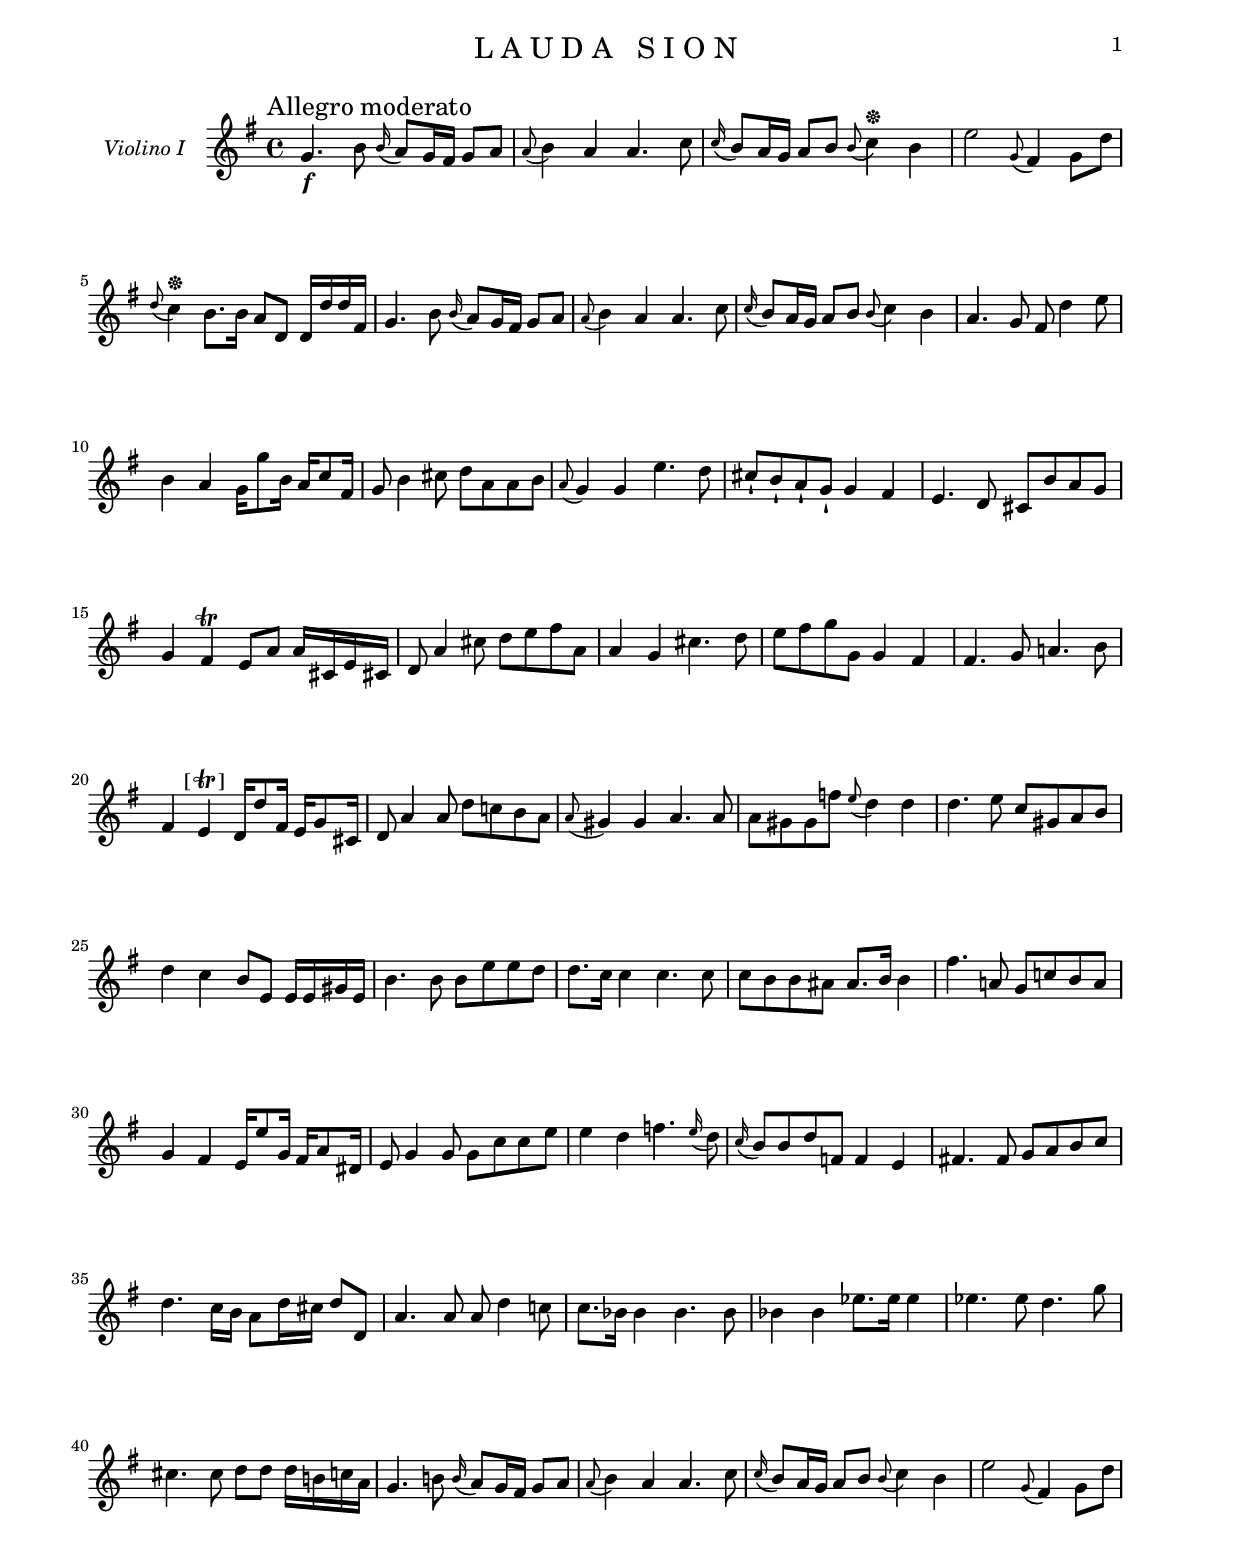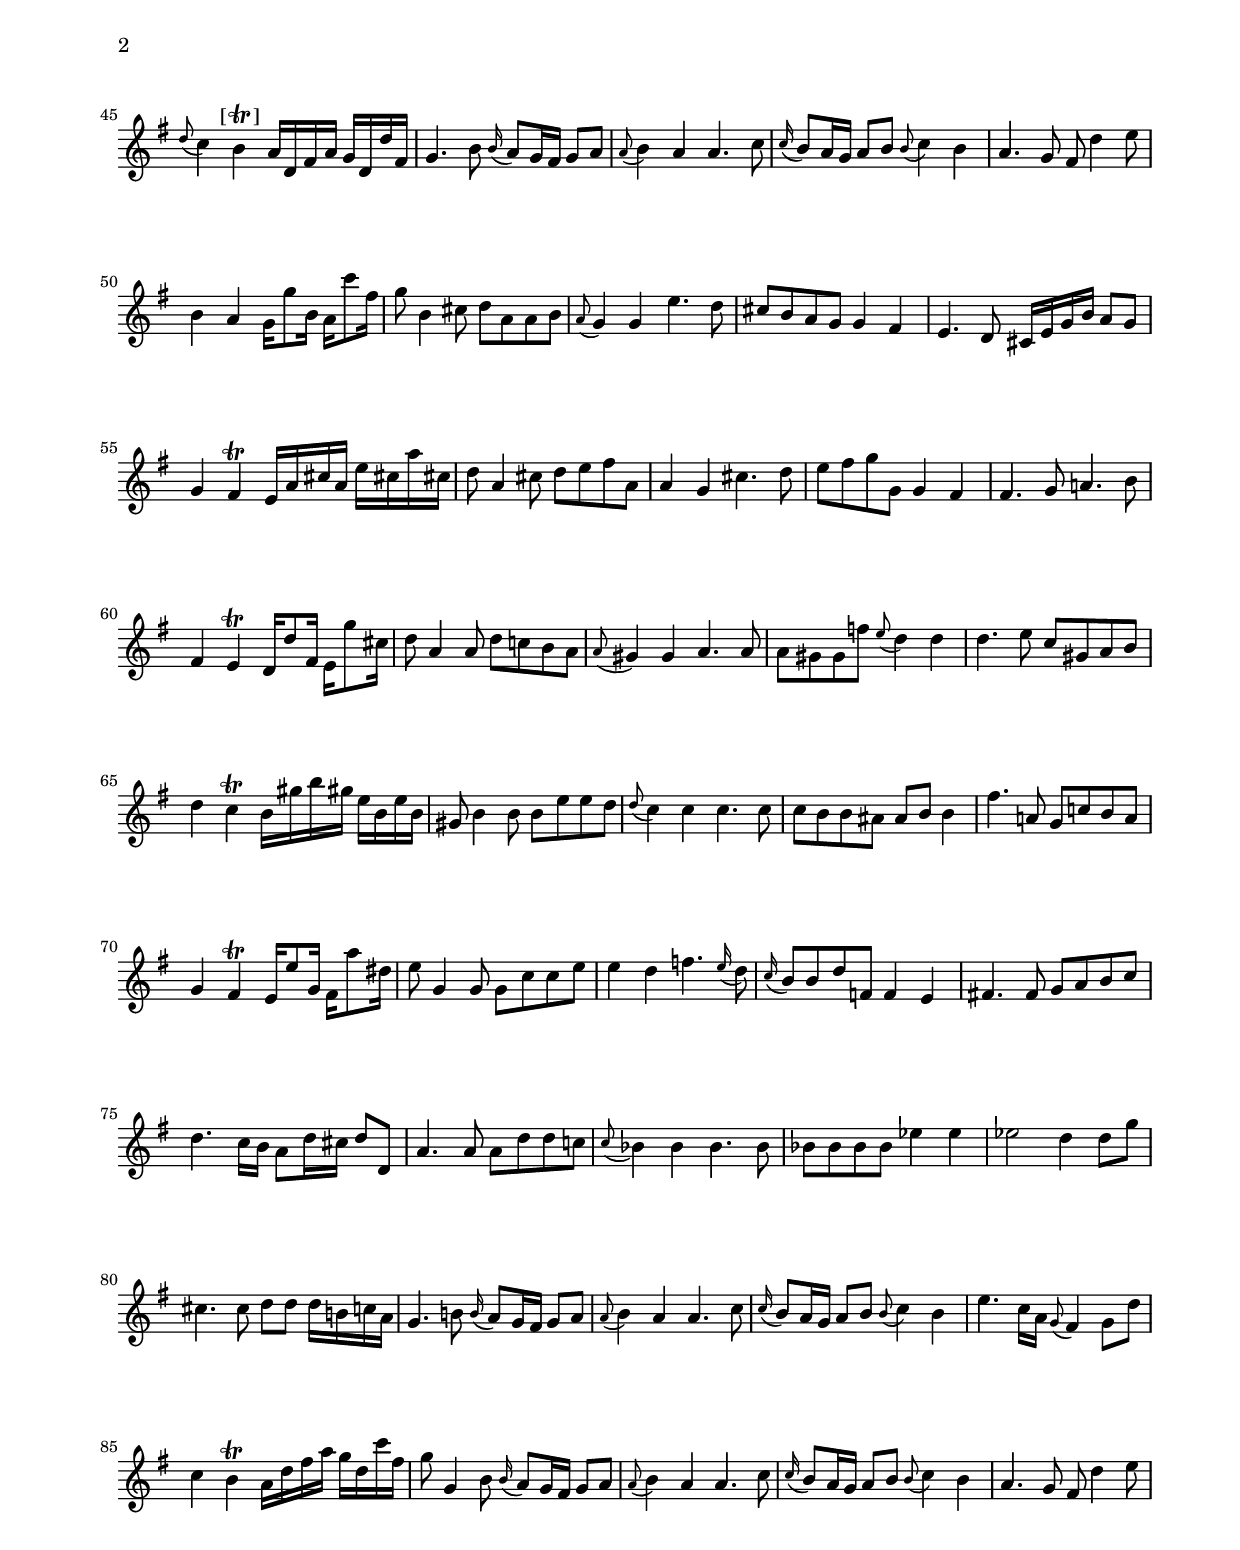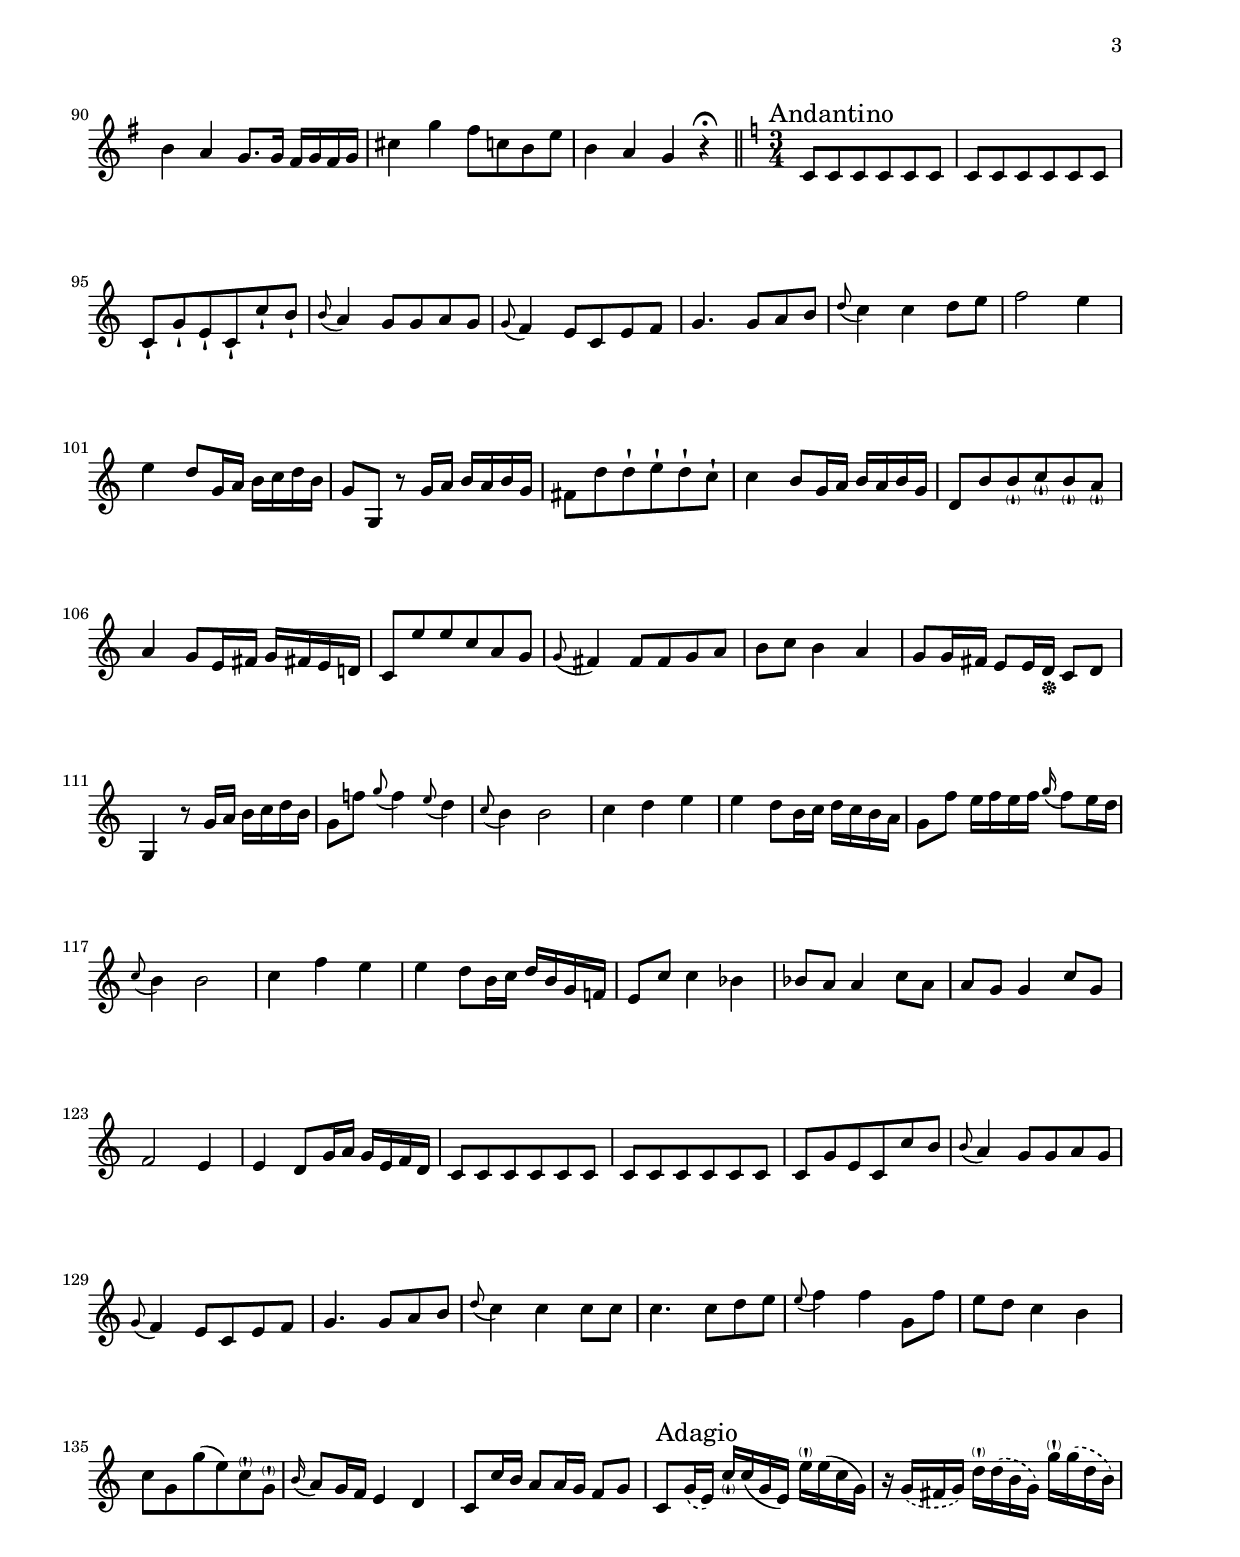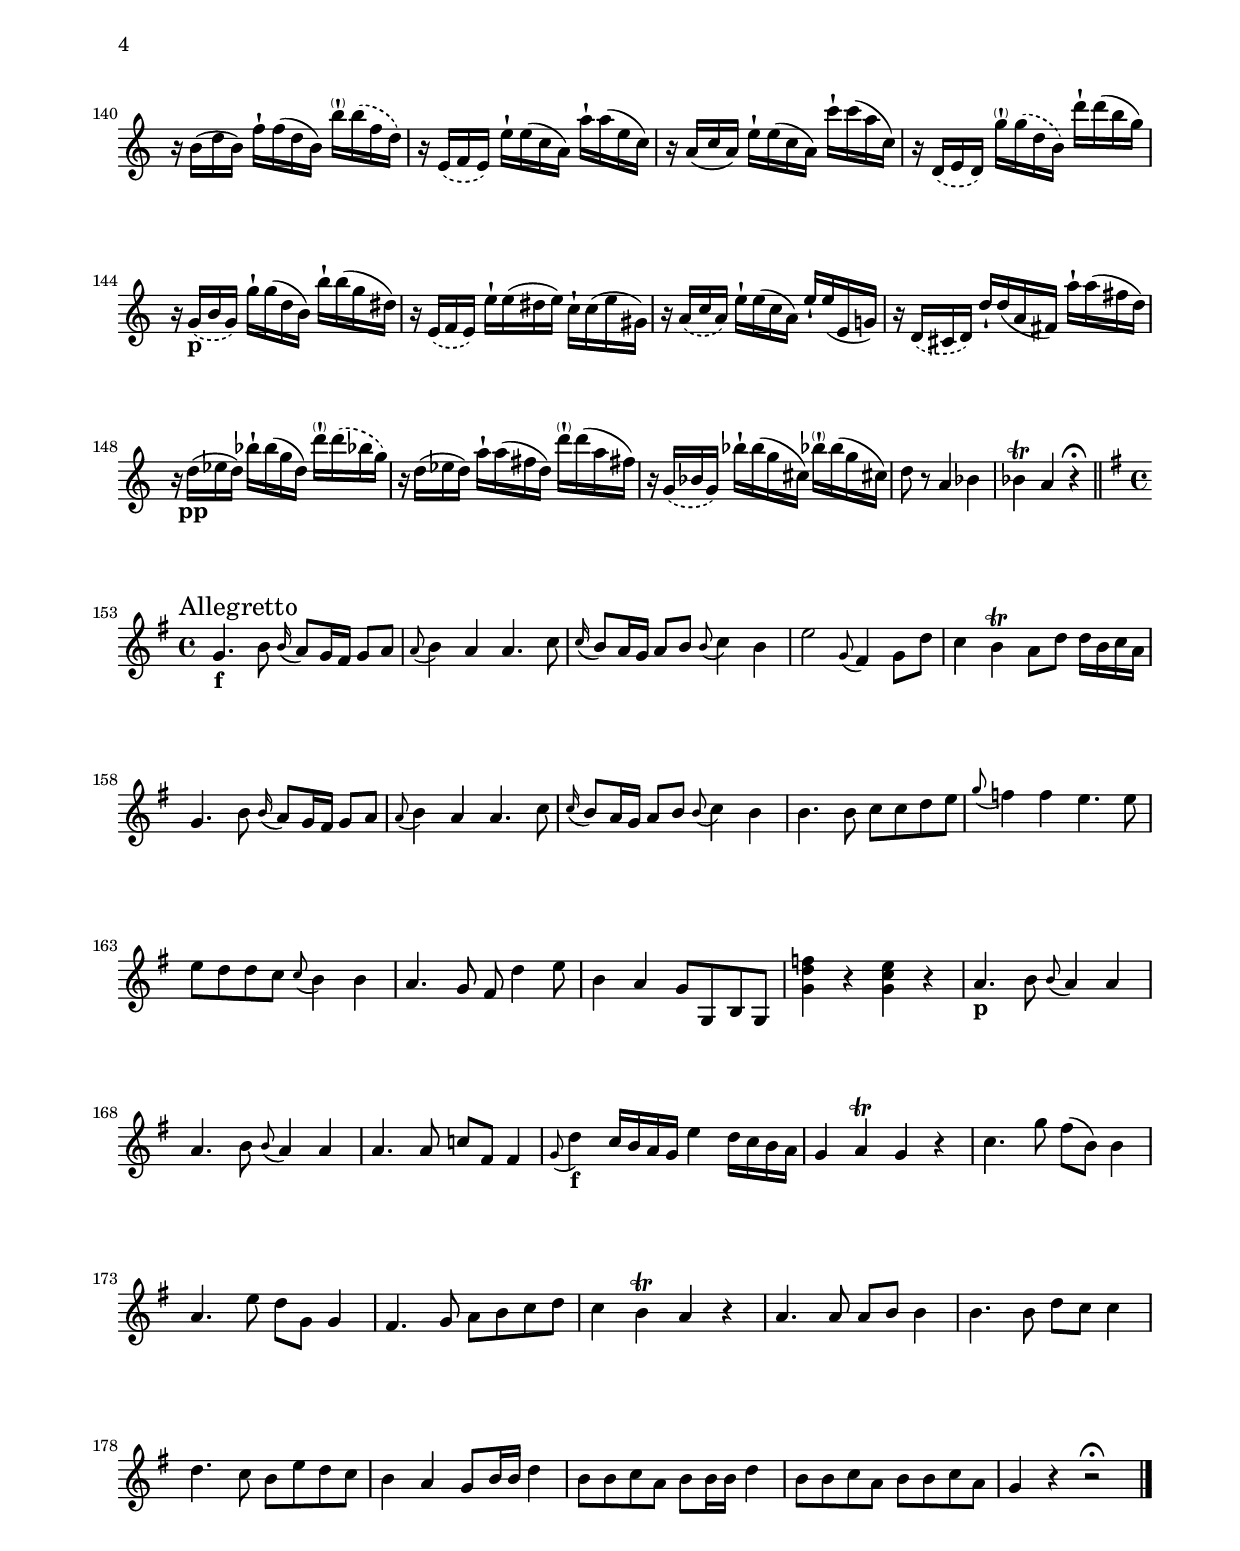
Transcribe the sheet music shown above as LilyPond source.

% (c) 2020 by Wolfgang Esser-Skala.
% This file is licensed under the Creative Commons Attribution-NonCommercial-ShareAlike 4.0 International License.
% To view a copy of this license, visit http://creativecommons.org/licenses/by-nc-sa/4.0/.

\version "2.18.0"

\include "../definitions.ly"

\paper {
	indent = 1\cm
	top-margin = 1.5\cm
	system-separator-markup = ##f
	system-system-spacing =
    #'((basic-distance . 18)
       (minimum-distance . 18)
       (padding . -100)
       (stretchability . 0))

	top-system-spacing =
    #'((basic-distance . 12)
       (minimum-distance . 12)
       (padding . -100)
       (stretchability . 0))

	top-markup-spacing =
    #'((basic-distance . 0)
       (minimum-distance . 0)
       (padding . -100)
       (stretchability . 0))

	markup-system-spacing =
    #'((basic-distance . 12)
       (minimum-distance . 12)
       (padding . -100)
       (stretchability . 0))

	systems-per-page = #9
}

#(set-global-staff-size 17.82)

\layout {
	\context {
		\Staff
		instrumentName = "vl 1"
	}
}

\book {
	\bookpart {
		\header {
			title = "L A U D A   S I O N"
		}
		\paper { indent = 2\cm }
		\score {
			<<
				\new Staff {
					\set Staff.instrumentName = "Violino I"
					\ViolinoI
				}
			>>
		}
	}
}
